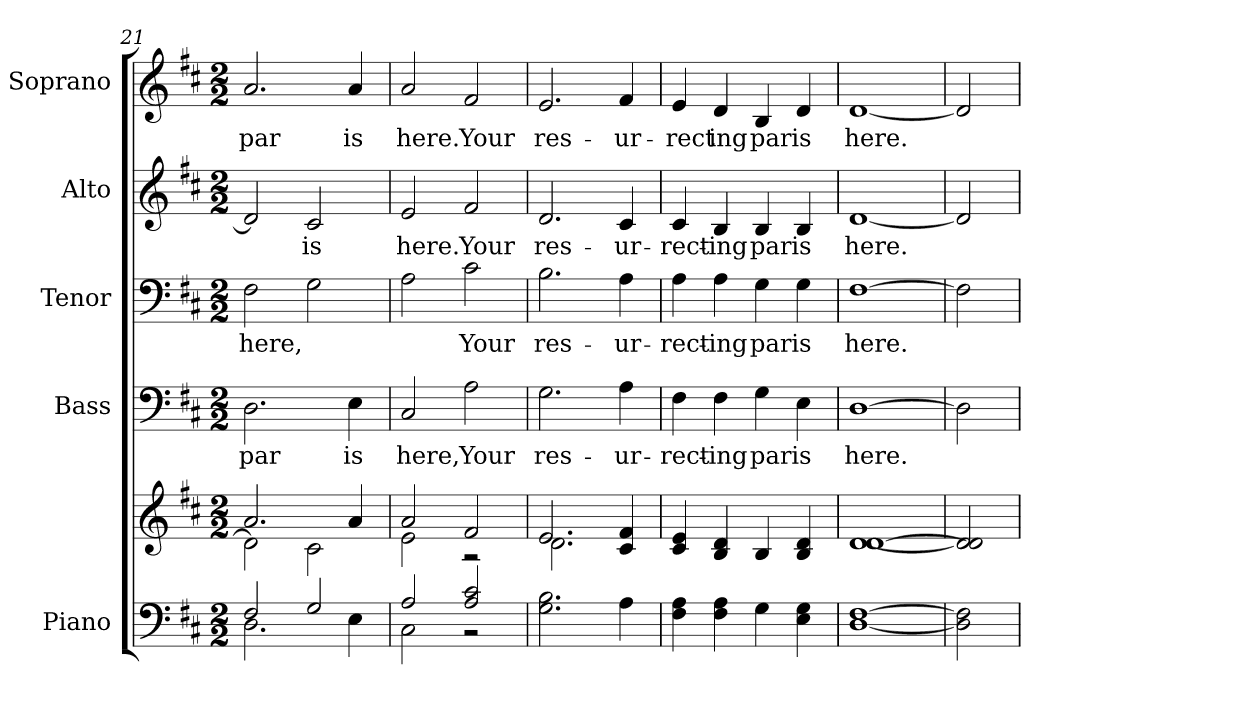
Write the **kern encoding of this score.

**kern	**kern	**kern	**text	**kern	**text	**kern	**text	**kern	**text
*part5	*part5	*part4	*part4	*part3	*part3	*part2	*part2	*part1	*part1
*staff6	*staff5	*staff4	*staff4	*staff3	*staff3	*staff2	*staff2	*staff1	*staff1
*I"Piano	*	*I"Bass	*	*I"Tenor	*	*I"Alto	*	*I"Soprano	*
*I'Pno.	*	*I'B.	*	*I'T.	*	*I'A.	*	*I'S.	*
*clefF4	*clefG2	*clefF4	*	*clefF4	*	*clefG2	*	*clefG2	*
*k[f#c#]	*k[f#c#]	*k[f#c#]	*	*k[f#c#]	*	*k[f#c#]	*	*k[f#c#]	*
*D:	*D:	*D:	*	*D:	*	*D:	*	*D:	*
*M2/2	*M2/2	*M2/2	*	*M2/2	*	*M2/2	*	*M2/2	*
=21	=21	=21	=21	=21	=21	=21	=21	=21	=21
*^	*^	*	*	*	*	*	*	*	*
!	!	!	!	!	!LO:LY:b:color=#000000	!	!	!	!	!	!
!	!	!	!	!	!	!	!LO:LY:b:color=#000000	!	!	!	!
!	!	!	!	!	!	!	!	!	!	!	!LO:LY:b:color=#000000
2F#i/	2.Di\	2.ai/	2di\]	2.Di\	par	2F#i\	here,	2di/]	.	2.ai/	par
!	!	!	!	!	!	!	!	!	!LO:LY:b:color=#000000	!	!
2Gi/	.	.	2c#i\	.	.	2Gi\	.	2c#i/	is	.	.
!	!	!	!	!	!LO:LY:b:color=#000000	!	!	!	!	!	!
!	!	!	!	!	!	!	!	!	!	!	!LO:LY:b:color=#000000
.	4Ei\	4ai/	.	4Ei\	is	.	.	.	.	4ai/	is
=22	=22	=22	=22	=22	=22	=22	=22	=22	=22	=22	=22
!	!	!	!	!	!LO:LY:b:color=#000000	!	!	!	!	!	!
!	!	!	!	!	!	!	!	!	!LO:LY:b:color=#000000	!	!
!	!	!	!	!	!	!	!	!	!	!	!LO:LY:b:color=#000000
2Ai/	2C#i\	2ai/	2ei\	2C#i/	here,	2Ai\	.	2ei/	here.	2ai/	here.
!	!	!	!	!	!LO:LY:b:color=#000000	!	!	!	!	!	!
!	!	!	!	!	!	!	!LO:LY:b:color=#000000	!	!	!	!
!	!	!	!	!	!	!	!	!	!LO:LY:b:color=#000000	!	!
!	!	!	!	!	!	!	!	!	!	!	!LO:LY:b:color=#000000
2Ai/ 2c#i	2r	2f#i/	2r	2Ai\	Your	2c#i\	Your	2f#i/	Your	2f#i/	Your
*v	*v	*	*	*	*	*	*	*	*	*	*
=23	=23	=23	=23	=23	=23	=23	=23	=23	=23	=23
*^	*	*	*	*	*	*	*	*	*	*
!	!	!	!	!	!LO:LY:b:color=#000000	!	!	!	!	!	!
*v	*v	*	*	*	*	*	*	*	*	*	*
*^	*	*	*	*	*	*	*	*	*	*
!	!	!	!	!	!	!	!LO:LY:b:color=#000000	!	!	!	!
*v	*v	*	*	*	*	*	*	*	*	*	*
*^	*	*	*	*	*	*	*	*	*	*
!	!	!	!	!	!	!	!	!	!LO:LY:b:color=#000000	!	!
*v	*v	*	*	*	*	*	*	*	*	*	*
*^	*	*	*	*	*	*	*	*	*	*
!	!	!	!	!	!	!	!	!	!	!	!LO:LY:b:color=#000000
*v	*v	*	*	*	*	*	*	*	*	*	*
2.Gi\ 2.Bi	2.ei/	2.di\	2.Gi\	res-	2.Bi\	res-	2.di/	res-	2.ei/	res-
!	!	!	!	!LO:LY:b:color=#000000	!	!	!	!	!	!
!	!	!	!	!	!	!LO:LY:b:color=#000000	!	!	!	!
!	!	!	!	!	!	!	!	!LO:LY:b:color=#000000	!	!
!	!	!	!	!	!	!	!	!	!	!LO:LY:b:color=#000000
4Ai\	4c#i/ 4f#i	4ryy	4Ai\	-ur-	4Ai\	-ur-	4c#i/	-ur-	4f#i/	-ur-
*	*v	*v	*	*	*	*	*	*	*	*
=24	=24	=24	=24	=24	=24	=24	=24	=24	=24
*	*^	*	*	*	*	*	*	*	*
!	!	!	!	!LO:LY:b:color=#000000	!	!	!	!	!	!
*	*v	*v	*	*	*	*	*	*	*	*
*	*^	*	*	*	*	*	*	*	*
!	!	!	!	!	!	!LO:LY:b:color=#000000	!	!	!	!
*	*v	*v	*	*	*	*	*	*	*	*
*	*^	*	*	*	*	*	*	*	*
!	!	!	!	!	!	!	!	!LO:LY:b:color=#000000	!	!
*	*v	*v	*	*	*	*	*	*	*	*
*	*^	*	*	*	*	*	*	*	*
!	!	!	!	!	!	!	!	!	!	!LO:LY:b:color=#000000
*	*v	*v	*	*	*	*	*	*	*	*
4F#i\ 4Ai	4c#i/ 4ei	4F#i\	-rect-	4Ai\	-rect-	4c#i/	-rect-	4ei/	-rect
!	!	!	!LO:LY:b:color=#000000	!	!	!	!	!	!
!	!	!	!	!	!LO:LY:b:color=#000000	!	!	!	!
!	!	!	!	!	!	!	!LO:LY:b:color=#000000	!	!
!	!	!	!	!	!	!	!	!	!LO:LY:b:color=#000000
4F#i\ 4Ai	4Bi/ 4di	4F#i\	-ing	4Ai\	-ing	4Bi/	-ing	4di/	ing
!	!	!	!LO:LY:b:color=#000000	!	!	!	!	!	!
!	!	!	!	!	!LO:LY:b:color=#000000	!	!	!	!
!	!	!	!	!	!	!	!LO:LY:b:color=#000000	!	!
!	!	!	!	!	!	!	!	!	!LO:LY:b:color=#000000
4Gi\	4Bi/	4Gi\	par	4Gi\	par	4Bi/	par	4Bi/	par
!	!	!	!LO:LY:b:color=#000000	!	!	!	!	!	!
!	!	!	!	!	!LO:LY:b:color=#000000	!	!	!	!
!	!	!	!	!	!	!	!LO:LY:b:color=#000000	!	!
!	!	!	!	!	!	!	!	!	!LO:LY:b:color=#000000
4Ei\ 4Gi	4Bi/ 4di	4Ei\	is	4Gi\	is	4Bi/	is	4di/	is
!!LO:PB:g=z
=25	=25	=25	=25	=25	=25	=25	=25	=25	=25
!	!	!	!LO:LY:b:color=#000000	!	!	!	!	!	!
!	!	!	!	!	!LO:LY:b:color=#000000	!	!	!	!
!	!	!	!	!	!	!	!LO:LY:b:color=#000000	!	!
!	!	!	!	!	!	!	!	!	!LO:LY:b:color=#000000
[1Di [1F#i	[1di [1di	[1Di	here.	[1F#i	here.	[1di	here.	[1di	here.
=26	=26	=26	=26	=26	=26	=26	=26	=26	=26
2Di] 2F#i]	2di] 2di]	2Di]	.	2F#i]	.	2di]	.	2di]	.
=	=	=	=	=	=	=	=	=	=
*-	*-	*-	*-	*-	*-	*-	*-	*-	*-
